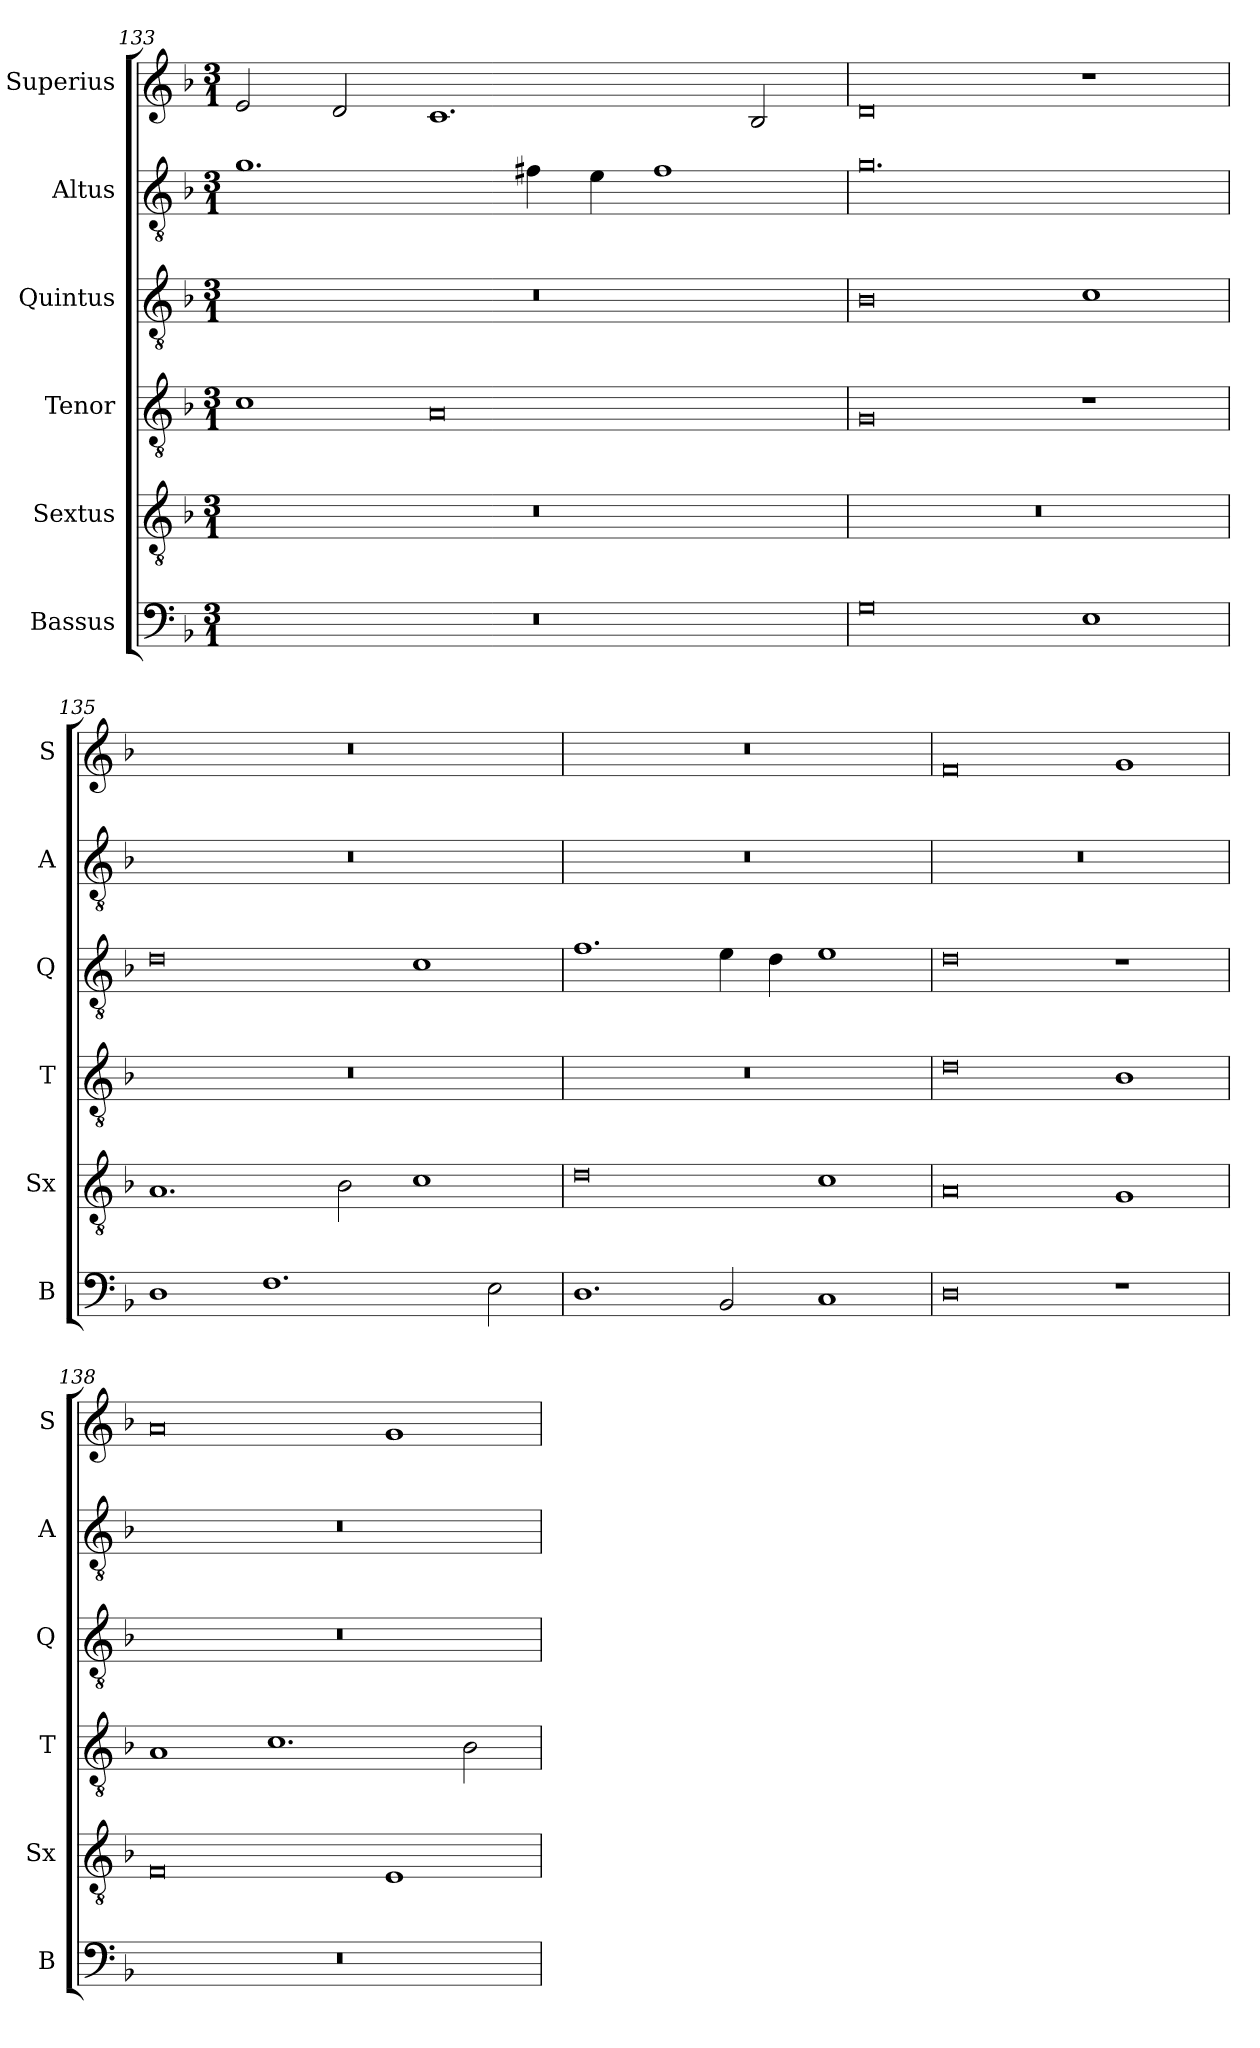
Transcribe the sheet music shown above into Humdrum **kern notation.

**kern	**kern	**kern	**kern	**kern	**kern
*part6	*part5	*part4	*part3	*part2	*part1
*staff6	*staff5	*staff4	*staff3	*staff2	*staff1
*I"Bassus	*I"Sextus	*I"Tenor	*I"Quintus	*I"Altus	*I"Superius
*I'B	*I'Sx	*I'T	*I'Q	*I'A	*I'S
*clefF4	*clefGv2	*clefGv2	*clefGv2	*clefGv2	*clefG2
*k[b-]	*k[b-]	*k[b-]	*k[b-]	*k[b-]	*k[b-]
*M3/1	*M3/1	*M3/1	*M3/1	*M3/1	*M3/1
=133	=133	=133	=133	=133	=133
0.r	0.r	1c	0.r	1.g	2e/
.	.	.	.	.	2d/
.	.	0A	.	.	1.c
.	.	.	.	4f#X\	.
.	.	.	.	4e\	.
.	.	.	.	1f#	.
.	.	.	.	.	2B-/
=134	=134	=134	=134	=134	=134
0G	0.r	0G	0B-	0.g	0d
1E	.	1r	1c	.	1r
=135	=135	=135	=135	=135	=135
1D	1.A	0.r	0d	0.r	0.r
1.F	.	.	.	.	.
.	2B-\	.	.	.	.
.	1c	.	1c	.	.
2E\	.	.	.	.	.
=136	=136	=136	=136	=136	=136
1.D	0d	0.r	1.f	0.r	0.r
2BB-/	.	.	4e\	.	.
.	.	.	4d\	.	.
1C	1c	.	1e	.	.
=137	=137	=137	=137	=137	=137
0D	0A	0d	0d	0.r	0f
1r	1G	1B-	1r	.	1g
=138	=138	=138	=138	=138	=138
0.r	0F	1A	0.r	0.r	0a
.	.	1.c	.	.	.
.	1E	.	.	.	1g
.	.	2B-\	.	.	.
=	=	=	=	=	=
*-	*-	*-	*-	*-	*-
